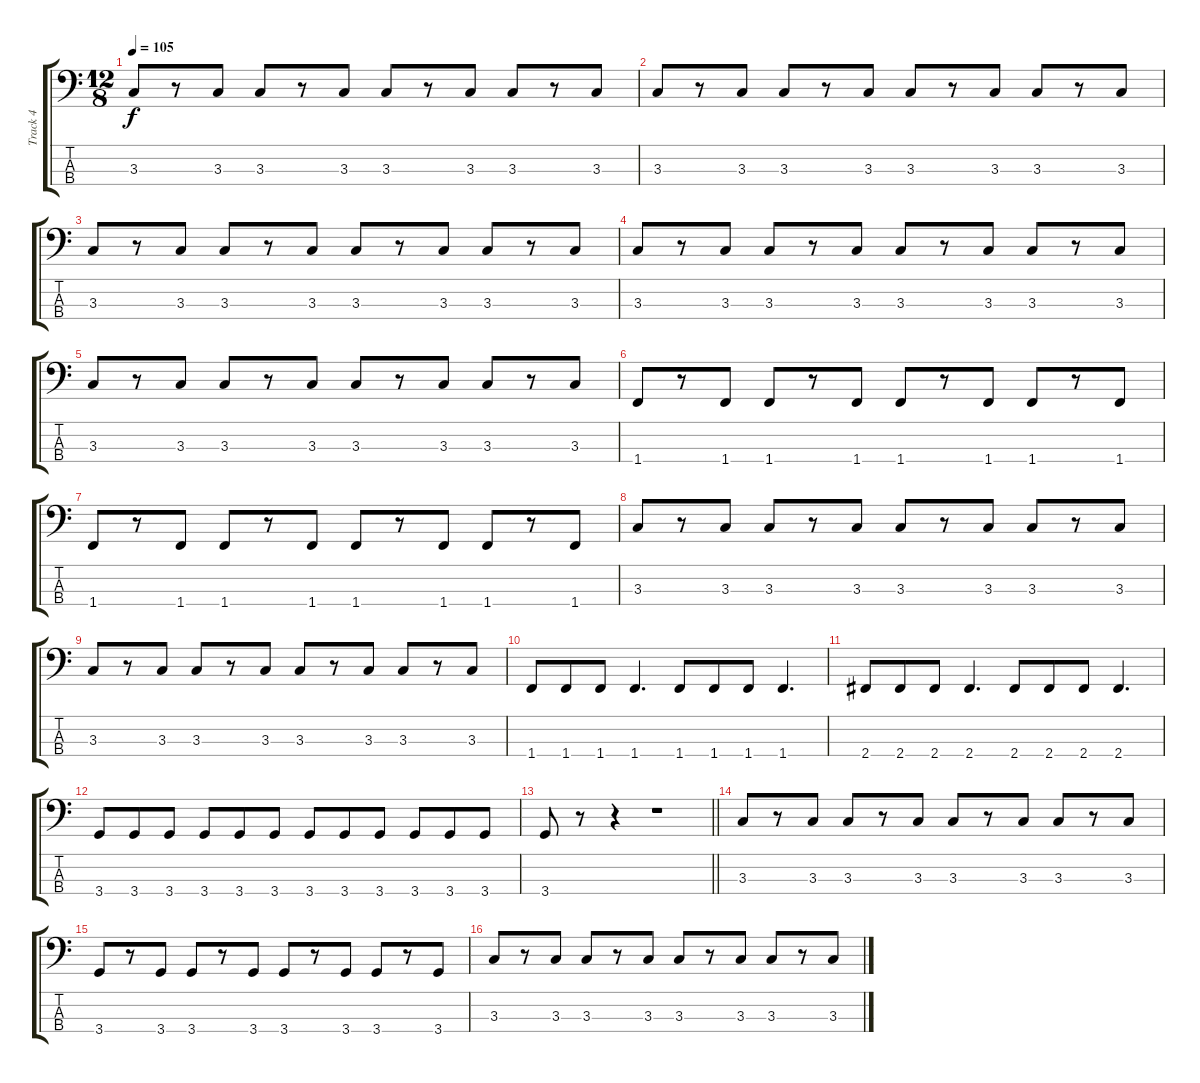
\track ("Track 4" "Track 4") {instrument electricbassfinger}
\staff {score tabs}
\tuning (G2 D2 A1 E1) {hide}
\ts (12 8)
\tempo 105
\clef f4
\ks c
3.3.8{dy f} r.8 3.3.8 3.3.8 r.8 3.3.8 3.3.8 r.8 3.3.8 3.3.8 r.8 3.3.8 |
3.3.8 r.8 3.3.8 3.3.8 r.8 3.3.8 3.3.8 r.8 3.3.8 3.3.8 r.8 3.3.8 |
3.3.8 r.8 3.3.8 3.3.8 r.8 3.3.8 3.3.8 r.8 3.3.8 3.3.8 r.8 3.3.8 |
3.3.8 r.8 3.3.8 3.3.8 r.8 3.3.8 3.3.8 r.8 3.3.8 3.3.8 r.8 3.3.8 |
3.3.8 r.8 3.3.8 3.3.8 r.8 3.3.8 3.3.8 r.8 3.3.8 3.3.8 r.8 3.3.8 |
1.4.8 r.8 1.4.8 1.4.8 r.8 1.4.8 1.4.8 r.8 1.4.8 1.4.8 r.8 1.4.8 |
1.4.8 r.8 1.4.8 1.4.8 r.8 1.4.8 1.4.8 r.8 1.4.8 1.4.8 r.8 1.4.8 |
3.3.8 r.8 3.3.8 3.3.8 r.8 3.3.8 3.3.8 r.8 3.3.8 3.3.8 r.8 3.3.8 |
3.3.8 r.8 3.3.8 3.3.8 r.8 3.3.8 3.3.8 r.8 3.3.8 3.3.8 r.8 3.3.8 |
1.4.8 1.4.8 1.4.8 1.4.4{d} 1.4.8 1.4.8 1.4.8 1.4.4{d} |
2.4.8 2.4.8 2.4.8 2.4.4{d} 2.4.8 2.4.8 2.4.8 2.4.4{d} |
3.4.8 3.4.8 3.4.8 3.4.8 3.4.8 3.4.8 3.4.8 3.4.8 3.4.8 3.4.8 3.4.8 3.4.8 |
\barLineRight lightlight
3.4.8 r.8 r.4 r.1 |
3.3.8 r.8 3.3.8 3.3.8 r.8 3.3.8 3.3.8 r.8 3.3.8 3.3.8 r.8 3.3.8 |
3.4.8 r.8 3.4.8 3.4.8 r.8 3.4.8 3.4.8 r.8 3.4.8 3.4.8 r.8 3.4.8 |
3.3.8 r.8 3.3.8 3.3.8 r.8 3.3.8 3.3.8 r.8 3.3.8 3.3.8 r.8 3.3.8
